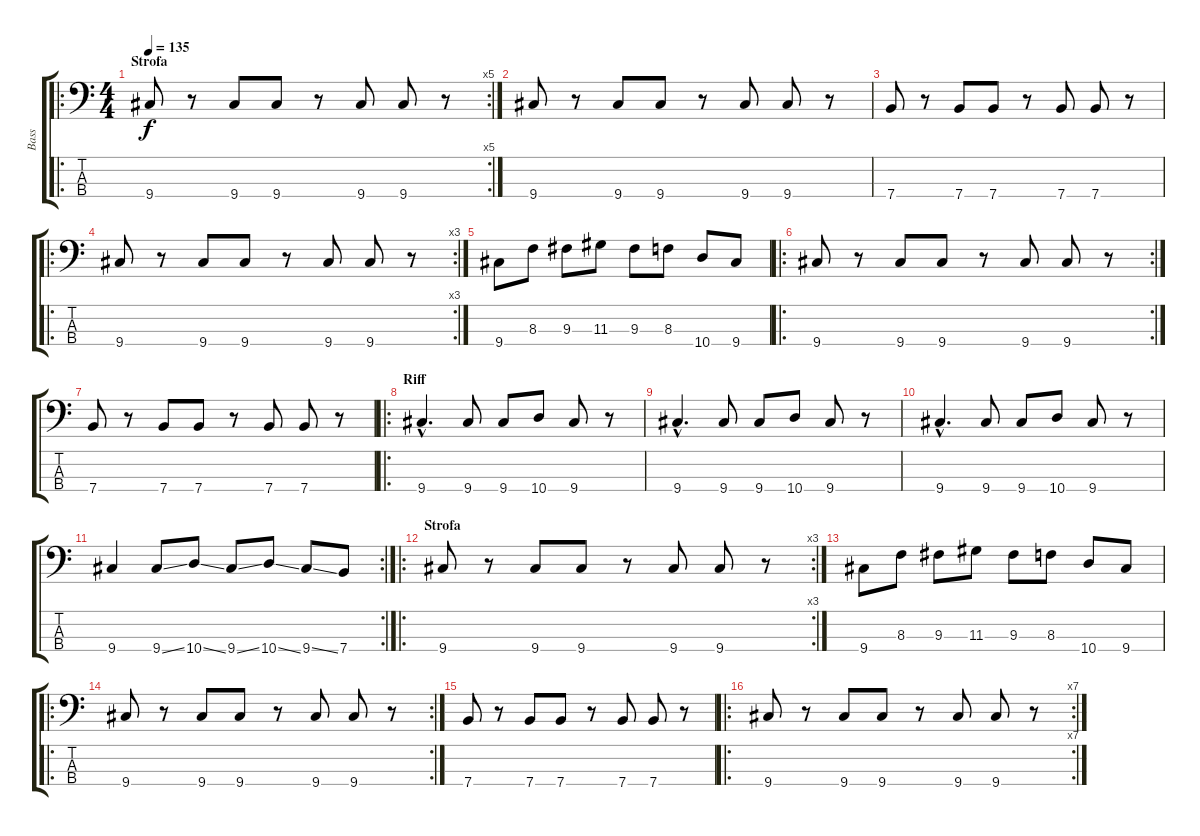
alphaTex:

\track ("Bass" "Bass") {instrument electricbassfinger}
\staff {score tabs}
\tuning (G2 D2 A1 E1) {hide}
\ro
\rc 5
\ts (4 4)
\section ("" "Strofa")
\tempo 135
\clef f4
\ks c
9.4.8{dy f} r.8 9.4.8 9.4.8 r.8 9.4.8 9.4.8 r.8 |
9.4.8 r.8 9.4.8 9.4.8 r.8 9.4.8 9.4.8 r.8 |
7.4.8 r.8 7.4.8 7.4.8 r.8 7.4.8 7.4.8 r.8 |
\ro
\rc 3
9.4.8 r.8 9.4.8 9.4.8 r.8 9.4.8 9.4.8 r.8 |
9.4.8 8.3.8 9.3.8 11.3.8 9.3.8 8.3.8 10.4.8 9.4.8 |
\ro
\rc 2
9.4.8 r.8 9.4.8 9.4.8 r.8 9.4.8 9.4.8 r.8 |
7.4.8 r.8 7.4.8 7.4.8 r.8 7.4.8 7.4.8 r.8 |
\ro
\section ("" "Riff")
9.4{hac}.4{d} 9.4.8 9.4.8 10.4.8 9.4.8 r.8 |
9.4{hac}.4{d} 9.4.8 9.4.8 10.4.8 9.4.8 r.8 |
9.4{hac}.4{d} 9.4.8 9.4.8 10.4.8 9.4.8 r.8 |
\rc 2
9.4.4 9.4{ss}.8 10.4{ss}.8 9.4{ss}.8 10.4{ss}.8 9.4{ss}.8 7.4.8 |
\ro
\rc 3
\section ("" "Strofa")
9.4.8 r.8 9.4.8 9.4.8 r.8 9.4.8 9.4.8 r.8 |
9.4.8 8.3.8 9.3.8 11.3.8 9.3.8 8.3.8 10.4.8 9.4.8 |
\ro
\rc 2
9.4.8 r.8 9.4.8 9.4.8 r.8 9.4.8 9.4.8 r.8 |
7.4.8 r.8 7.4.8 7.4.8 r.8 7.4.8 7.4.8 r.8 |
\ro
\rc 7
9.4.8 r.8 9.4.8 9.4.8 r.8 9.4.8 9.4.8 r.8
